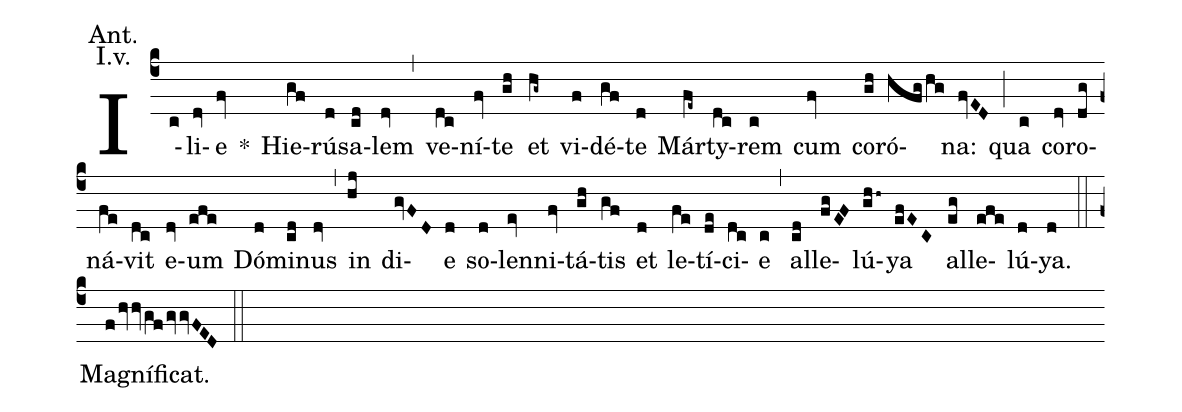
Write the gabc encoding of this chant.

annotation: Ant.;
annotation: I.v.;
%%
(c4)
I(c)li(dv)e(fv) *() Hie(gf)rú(d)sa(cd)lem(dv) (,)
ve(dc)ní(fv)te(gh) et(hg~) vi(f)dé(gf)te(d) Már(fe~)ty(dc)rem(c) cum(fv) co(gh)ró(hfghg)na:(fvED) (;)
qua(c) co(dv)ro(dg)ná(fe)vit(dc) e(dv)um(efe) Dó(d)mi(cd)nus(dv) (,)
in(hj) di(gvFD)e(d) so(d)len(ev)ni(fv)tá(gh)tis(gf) et(d) le(fe)tí(de)ci(dc)e(c) (,)
al(cd)le(fgEF)lú(ghh~)ya(efEC) al(eg)le(efe)lú(d)ya.(d) (::)

Magníficat.(fhvhvgfgvgvFED) (::)
